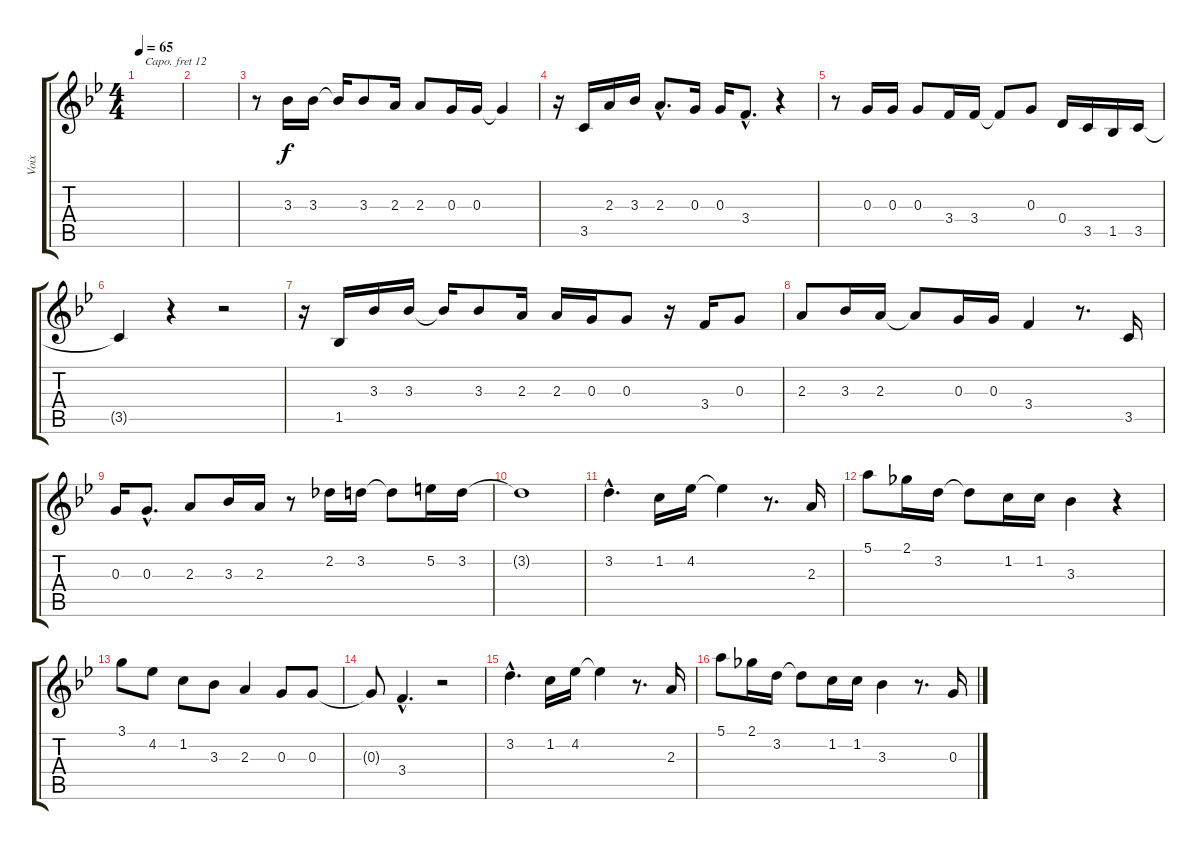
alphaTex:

\track ("Voix" "Voix") {instrument oboe}
\staff {score tabs}
\capo 12
\tuning (E4 B3 G3 D3 A2 E2) {hide}
\ts (4 4)
\tempo 65
\clef g2
\ks bb
|
|
r.8 3.3.16 3.3.16 3.3{t}.16 3.3.8 2.3.16 2.3.8 0.3.16 0.3.16 0.3{t}.4 |
r.16 3.5.16 2.3.16 3.3.16 2.3{hac}.8{d} 0.3.16 0.3.16 3.4{hac}.8{d} r.4 |
r.8 0.3.16 0.3.16 0.3.8 3.4.16 3.4.16 3.4{t}.8 0.3.8 0.4.16 3.5.16 1.5.16 3.5.16 |
3.5{t}.4 r.4 r.2 |
r.16 1.5.16 3.3.16 3.3.16 3.3{t}.16 3.3.8 2.3.16 2.3.16 0.3.16 0.3.8 r.16 3.4.16 0.3.8 |
2.3.8 3.3.16 2.3.16 2.3{t}.8 0.3.16 0.3.16 3.4.4 r.8{d} 3.5.16 |
0.3.16 0.3{hac}.8{d} 2.3.8 3.3.16 2.3.16 r.8 2.2.16 3.2.16 3.2{t}.8 5.2.16 3.2.16 |
3.2{t}.1 |
3.2{hac}.4{d} 1.2.16 4.2.16 4.2{t}.4 r.8{d} 2.3.16 |
5.1.8 2.1.16 3.2.16 3.2{t}.8 1.2.16 1.2.16 3.3.4 r.4 |
3.1.8 4.2.8 1.2.8 3.3.8 2.3.4 0.3.8 0.3.8 |
0.3{t}.8 3.4{hac}.4{d} r.2 |
3.2{hac}.4{d} 1.2.16 4.2.16 4.2{t}.4 r.8{d} 2.3.16 |
5.1.8 2.1.16 3.2.16 3.2{t}.8 1.2.16 1.2.16 3.3.4 r.8{d} 0.3.16
